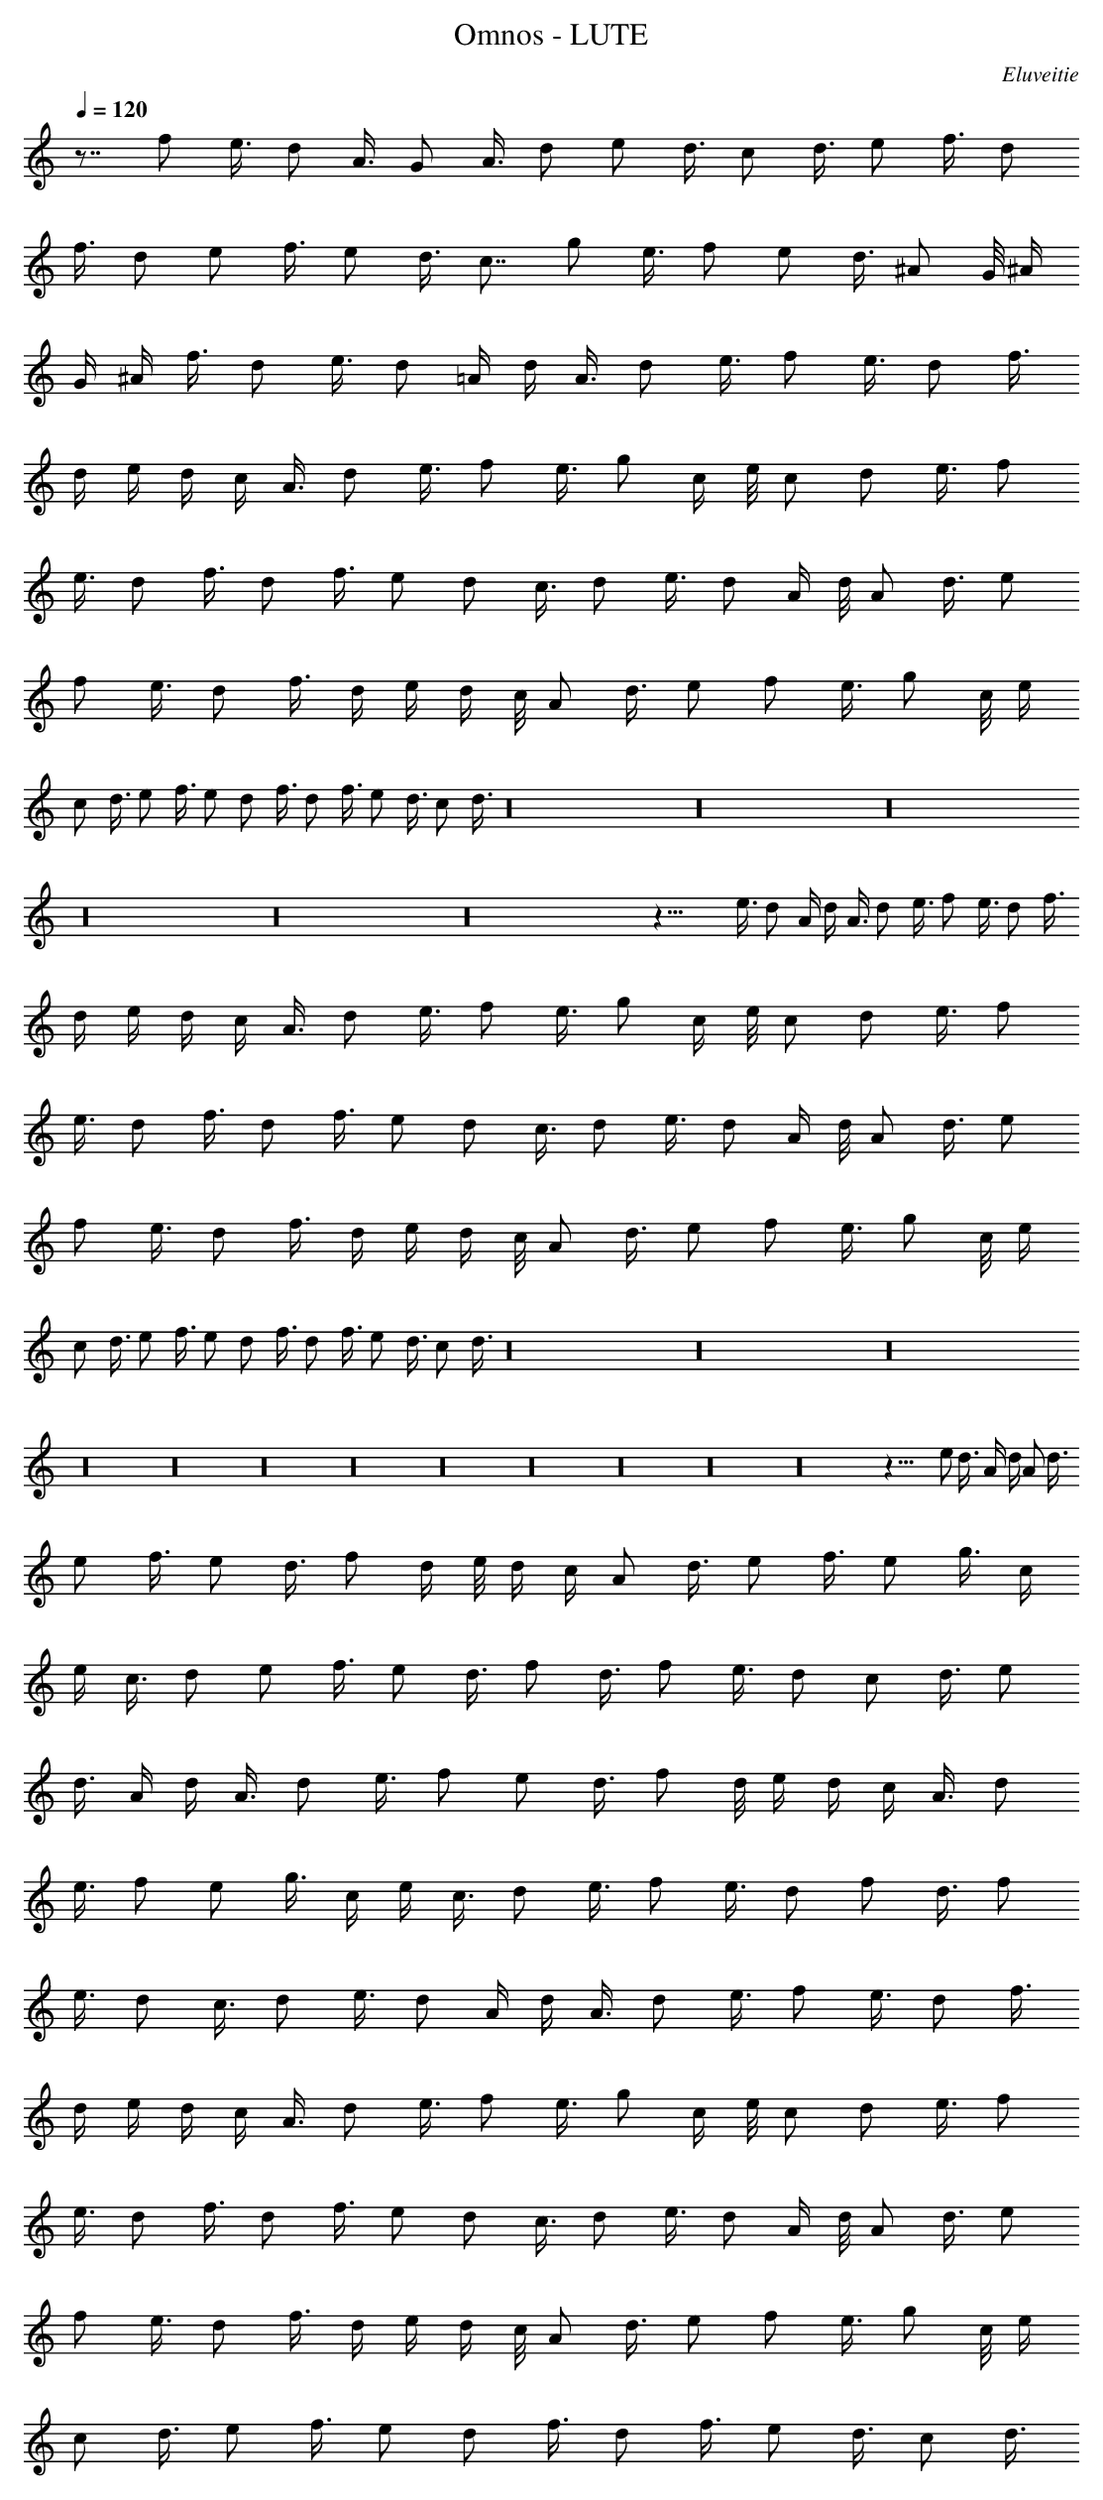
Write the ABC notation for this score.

X:1
T:Omnos - LUTE
C:Eluveitie
L:1/4
Q:120
K:C
z7/8 f/2 e3/8 d/2 A3/8 G/2 A3/8 d/2 e/2 d3/8 c/2 d3/8 e/2 f3/8 d/2
f3/8 d/2 e/2 f3/8 e/2 d3/8 c7/8 g/2 e3/8 f/2 e/2 d3/8 ^A/2 G/8 ^A/4
G/4 ^A/4 f3/8 d/2 e3/8 d/2 =A/4 d/4 A3/8 d/2 e3/8 f/2 e3/8 d/2 f3/8
d/4 e/4 d/4 c/4 A3/8 d/2 e3/8 f/2 e3/8 g/2 c/4 e/8 c/2 d/2 e3/8 f/2
e3/8 d/2 f3/8 d/2 f3/8 e/2 d/2 c3/8 d/2 e3/8 d/2 A/4 d/8 A/2 d3/8 e/2
f/2 e3/8 d/2 f3/8 d/4 e/4 d/4 c/8 A/2 d3/8 e/2 f/2 e3/8 g/2 c/8 e/4
c/2 d3/8 e/2 f3/8 e/2 d/2 f3/8 d/2 f3/8 e/2 d3/8 c/2 d3/8 z16 z16 z16
z16 z16 z16 z29/8 e3/8 d/2 A/4 d/4 A3/8 d/2 e3/8 f/2 e3/8 d/2 f3/8
d/4 e/4 d/4 c/4 A3/8 d/2 e3/8 f/2 e3/8 g/2 c/4 e/8 c/2 d/2 e3/8 f/2
e3/8 d/2 f3/8 d/2 f3/8 e/2 d/2 c3/8 d/2 e3/8 d/2 A/4 d/8 A/2 d3/8 e/2
f/2 e3/8 d/2 f3/8 d/4 e/4 d/4 c/8 A/2 d3/8 e/2 f/2 e3/8 g/2 c/8 e/4
c/2 d3/8 e/2 f3/8 e/2 d/2 f3/8 d/2 f3/8 e/2 d3/8 c/2 d3/8 z16 z16 z16
z16 z16 z16 z16 z16 z16 z16 z16 z16 z57/8 e/2 d3/8 A/4 d/4 A/2 d3/8
e/2 f3/8 e/2 d3/8 f/2 d/4 e/8 d/4 c/4 A/2 d3/8 e/2 f3/8 e/2 g3/8 c/4
e/4 c3/8 d/2 e/2 f3/8 e/2 d3/8 f/2 d3/8 f/2 e3/8 d/2 c/2 d3/8 e/2
d3/8 A/4 d/4 A3/8 d/2 e3/8 f/2 e/2 d3/8 f/2 d/8 e/4 d/4 c/4 A3/8 d/2
e3/8 f/2 e/2 g3/8 c/4 e/4 c3/8 d/2 e3/8 f/2 e3/8 d/2 f/2 d3/8 f/2
e3/8 d/2 c3/8 d/2 e3/8 d/2 A/4 d/4 A3/8 d/2 e3/8 f/2 e3/8 d/2 f3/8
d/4 e/4 d/4 c/4 A3/8 d/2 e3/8 f/2 e3/8 g/2 c/4 e/8 c/2 d/2 e3/8 f/2
e3/8 d/2 f3/8 d/2 f3/8 e/2 d/2 c3/8 d/2 e3/8 d/2 A/4 d/8 A/2 d3/8 e/2
f/2 e3/8 d/2 f3/8 d/4 e/4 d/4 c/8 A/2 d3/8 e/2 f/2 e3/8 g/2 c/8 e/4
c/2 d3/8 e/2 f3/8 e/2 d/2 f3/8 d/2 f3/8 e/2 d3/8 c/2 d3/8
